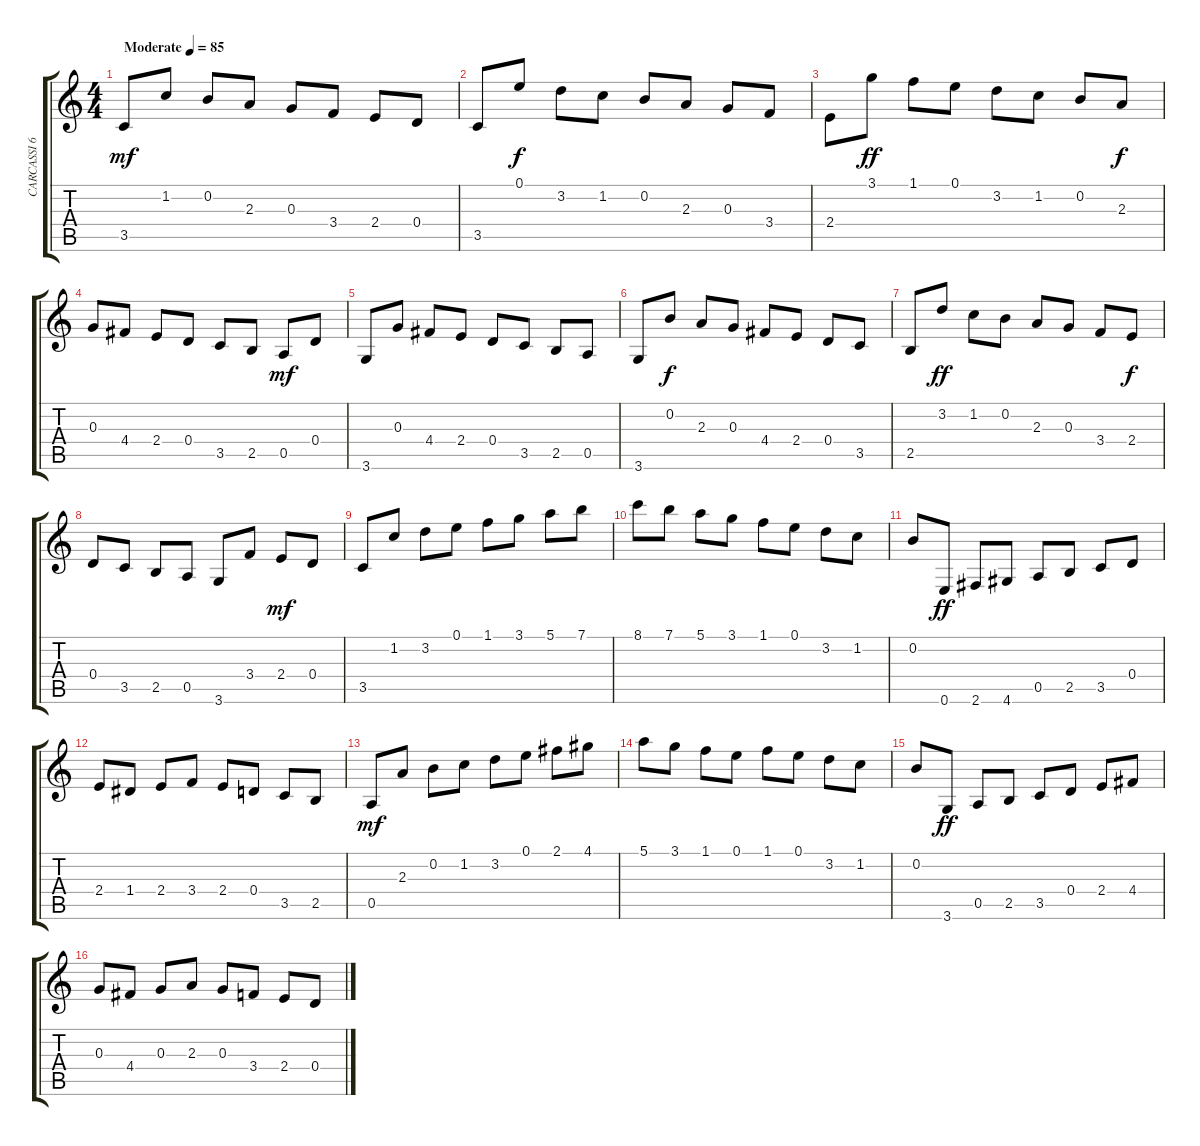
\track ("CARCASSI 60-1       " "CARCASSI 6") {instrument acousticguitarnylon}
\staff {score tabs}
\tuning (E4 B3 G3 D3 A2 E2) {hide}
\ts (4 4)
\tempo (85 "Moderate")
\clef g2
\ks c
3.5.8{dy mf instrument acousticguitarnylon} 1.2.8 0.2.8 2.3.8 0.3.8 3.4.8 2.4.8 0.4.8 |
3.5.8 0.1.8{dy f} 3.2.8 1.2.8 0.2.8 2.3.8 0.3.8 3.4.8 |
2.4.8 3.1.8{dy ff} 1.1.8 0.1.8 3.2.8 1.2.8 0.2.8 2.3.8{dy f} |
0.3.8 4.4.8 2.4.8 0.4.8 3.5.8 2.5.8 0.5.8{dy mf} 0.4.8 |
3.6.8 0.3.8 4.4.8 2.4.8 0.4.8 3.5.8 2.5.8 0.5.8 |
3.6.8 0.2.8{dy f} 2.3.8 0.3.8 4.4.8 2.4.8 0.4.8 3.5.8 |
2.5.8 3.2.8{dy ff} 1.2.8 0.2.8 2.3.8 0.3.8 3.4.8 2.4.8{dy f} |
0.4.8 3.5.8 2.5.8 0.5.8 3.6.8 3.4.8 2.4.8{dy mf} 0.4.8 |
3.5.8 1.2.8 3.2.8 0.1.8 1.1.8 3.1.8 5.1.8 7.1.8 |
8.1.8 7.1.8 5.1.8 3.1.8 1.1.8 0.1.8 3.2.8 1.2.8 |
0.2.8 0.6.8{dy ff} 2.6.8 4.6.8 0.5.8 2.5.8 3.5.8 0.4.8 |
2.4.8 1.4.8 2.4.8 3.4.8 2.4.8 0.4.8 3.5.8 2.5.8 |
0.5.8{dy mf} 2.3.8 0.2.8 1.2.8 3.2.8 0.1.8 2.1.8 4.1.8 |
5.1.8 3.1.8 1.1.8 0.1.8 1.1.8 0.1.8 3.2.8 1.2.8 |
0.2.8 3.6.8{dy ff} 0.5.8 2.5.8 3.5.8 0.4.8 2.4.8 4.4.8 |
0.3.8 4.4.8 0.3.8 2.3.8 0.3.8 3.4.8 2.4.8 0.4.8
